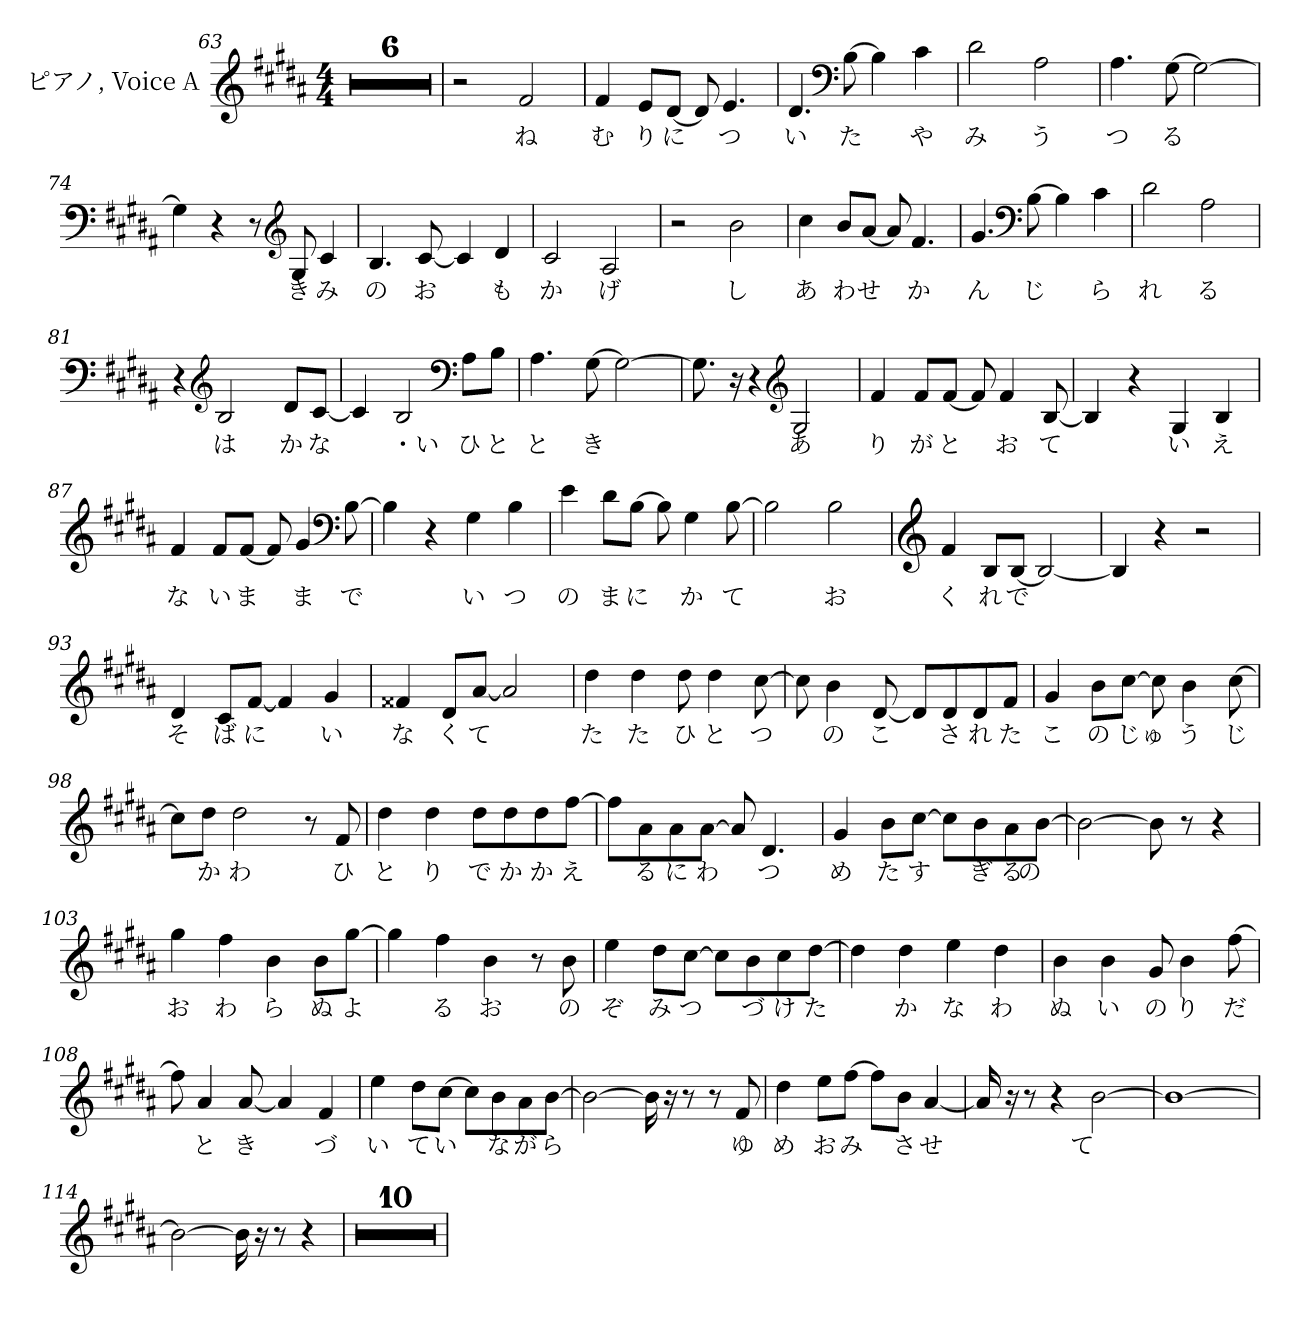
**kern	**text
*part1	*part1
*staff1	*staff1
*I"ピアノ, Voice A	*
*clefG2	*
*k[f#c#g#d#a#]	*
*M4/4	*
=63	=63
1r	.
=64	=64
1r	.
=65	=65
1r	.
=66	=66
1r	.
=67	=67
1r	.
=68	=68
1r	.
!!LO:LB:g=z
=69	=69
2r	.
!	!LO:LY:b
2f#/	ね
=70	=70
!	!LO:LY:b
4f#/	む
!	!LO:LY:b
8e/L	り
!	!LO:LY:b
[8d#/J	に
8d#/]	.
!	!LO:LY:b
4.e/	つ
=71	=71
!	!LO:LY:b
4.d#/	い
*clefF4	*
!	!LO:LY:b
[8B\	た
4B\]	.
!	!LO:LY:b
4c#\	や
=72	=72
!	!LO:LY:b
2d#\	み
!	!LO:LY:b
2A#\	う
=73	=73
!	!LO:LY:b
4.A#\	つ
!	!LO:LY:b
[8G#\	る
2G#\_	.
=74	=74
4G#\]	.
4r	.
8r	.
*clefG2	*
!	!LO:LY:b
8G#/	き
!	!LO:LY:b
4c#/	み
=75	=75
!	!LO:LY:b
4.B/	の
!	!LO:LY:b
[8c#/	お
4c#/]	.
!	!LO:LY:b
4d#/	も
!!LO:LB:g=z
=76	=76
!	!LO:LY:b
2c#/	か
!	!LO:LY:b
2A#/	げ
=77	=77
2r	.
!	!LO:LY:b
2b\	し
=78	=78
!	!LO:LY:b
4cc#\	あ
!	!LO:LY:b
8b/L	わ
!	!LO:LY:b
[8a#/J	せ
8a#/]	.
!	!LO:LY:b
4.f#/	か
=79	=79
!	!LO:LY:b
4.g#/	ん
*clefF4	*
!	!LO:LY:b
[8B\	じ
4B\]	.
!	!LO:LY:b
4c#\	ら
=80	=80
!	!LO:LY:b
2d#\	れ
!	!LO:LY:b
2A#\	る
=81	=81
4r	.
*clefG2	*
!	!LO:LY:b
2B/	は
!	!LO:LY:b
8d#/L	か
!	!LO:LY:b
[8c#/J	な
=82	=82
4c#/]	.
!	!LO:LY:b
2B/	・い
*clefF4	*
!	!LO:LY:b
8A#\L	ひ
!	!LO:LY:b
8B\J	と
!!LO:PB:g=z
=83	=83
!	!LO:LY:b
4.A#\	と
!	!LO:LY:b
[8G#\	き
2G#\_	.
=84	=84
8.G#\]	.
16r	.
4r	.
*clefG2	*
!	!LO:LY:b
2G#/	あ
=85	=85
!	!LO:LY:b
4f#/	り
!	!LO:LY:b
8f#/L	が
!	!LO:LY:b
[8f#/J	と
8f#/]	.
!	!LO:LY:b
4f#/	お
!	!LO:LY:b
[8B/	て
=86	=86
4B/]	.
4r	.
!	!LO:LY:b
4G#/	い
!	!LO:LY:b
4B/	え
=87	=87
!	!LO:LY:b
4f#/	な
!	!LO:LY:b
8f#/L	い
!	!LO:LY:b
[8f#/J	ま
8f#/]	.
!	!LO:LY:b
4g#/	ま
*clefF4	*
!	!LO:LY:b
[8B\	で
=88	=88
4B\]	.
4r	.
!	!LO:LY:b
4G#\	い
!	!LO:LY:b
4B\	つ
!!LO:LB:g=z
=89	=89
!	!LO:LY:b
4e\	の
!	!LO:LY:b
8d#\L	ま
!	!LO:LY:b
[8B\J	に
8B\]	.
!	!LO:LY:b
4G#\	か
!	!LO:LY:b
[8B\	て
=90	=90
2B\]	.
!	!LO:LY:b
2B\	お
=91	=91
*clefG2	*
!	!LO:LY:b
4f#/	く
!	!LO:LY:b
8B/L	れ
!	!LO:LY:b
[8B/J	で
2B/_	.
=92	=92
4B/]	.
4r	.
2r	.
=93	=93
!	!LO:LY:b
4d#/	そ
!	!LO:LY:b
8c#/L	ば
!	!LO:LY:b
[8f#/J	に
4f#/]	.
!	!LO:LY:b
4g#/	い
=94	=94
!	!LO:LY:b
4f##X/	な
!	!LO:LY:b
8d#/L	く
!	!LO:LY:b
[8a#/J	て
2a#/]	.
=95	=95
!	!LO:LY:b
4dd#\	た
!	!LO:LY:b
4dd#\	た
!	!LO:LY:b
8dd#\	ひ
!	!LO:LY:b
4dd#\	と
!	!LO:LY:b
[8cc#\	つ
!!LO:LB:g=z
=96	=96
8cc#\]	.
!	!LO:LY:b
4b\	の
!	!LO:LY:b
[8d#/	こ
8d#/L]	.
!	!LO:LY:b
8d#/	さ
!	!LO:LY:b
8d#/	れ
!	!LO:LY:b
8f#/J	た
=97	=97
!	!LO:LY:b
4g#/	こ
!	!LO:LY:b
8b\L	の
!	!LO:LY:b
[8cc#\J	じゅ
8cc#\]	.
!	!LO:LY:b
4b\	う
!	!LO:LY:b
[8cc#\	じ
=98	=98
8cc#\L]	.
!	!LO:LY:b
8dd#\J	か
!	!LO:LY:b
2dd#\	わ
8r	.
!	!LO:LY:b
8f#/	ひ
=99	=99
!	!LO:LY:b
4dd#\	と
!	!LO:LY:b
4dd#\	り
!	!LO:LY:b
8dd#\L	で
!	!LO:LY:b
8dd#\	か
!	!LO:LY:b
8dd#\	か
!	!LO:LY:b
[8ff#\J	え
=100	=100
8ff#\L]	.
!	!LO:LY:b
8a#\	る
!	!LO:LY:b
8a#\	に
!	!LO:LY:b
[8a#\J	わ
8a#/]	.
!	!LO:LY:b
4.d#/	つ
!!LO:LB:g=z
=101	=101
!	!LO:LY:b
4g#/	め
!	!LO:LY:b
8b\L	た
!	!LO:LY:b
[8cc#\J	す
8cc#\L]	.
!	!LO:LY:b
8b\	ぎ
!	!LO:LY:b
8a#\	る
!	!LO:LY:b
[8b\J	の
=102	=102
2b\_	.
8b\]	.
8r	.
4r	.
=103	=103
!	!LO:LY:b
4gg#\	お
!	!LO:LY:b
4ff#\	わ
!	!LO:LY:b
4b\	ら
!	!LO:LY:b
8b\L	ぬ
!	!LO:LY:b
[8gg#\J	よ
=104	=104
4gg#\]	.
!	!LO:LY:b
4ff#\	る
!	!LO:LY:b
4b\	お
8r	.
!	!LO:LY:b
8b\	の
=105	=105
!	!LO:LY:b
4ee\	ぞ
!	!LO:LY:b
8dd#\L	み
!	!LO:LY:b
[8cc#\J	つ
8cc#\L]	.
!	!LO:LY:b
8b\	づ
!	!LO:LY:b
8cc#\	け
!	!LO:LY:b
[8dd#\J	た
=106	=106
4dd#\]	.
!	!LO:LY:b
4dd#\	か
!	!LO:LY:b
4ee\	な
!	!LO:LY:b
4dd#\	わ
!!LO:LB:g=z
=107	=107
!	!LO:LY:b
4b\	ぬ
!	!LO:LY:b
4b\	い
!	!LO:LY:b
8g#/	の
!	!LO:LY:b
4b\	り
!	!LO:LY:b
[8ff#\	だ
=108	=108
8ff#\]	.
!	!LO:LY:b
4a#/	と
!	!LO:LY:b
[8a#/	き
4a#/]	.
!	!LO:LY:b
4f#/	づ
=109	=109
!	!LO:LY:b
4ee\	い
!	!LO:LY:b
8dd#\L	て
!	!LO:LY:b
[8cc#\J	い
8cc#\L]	.
!	!LO:LY:b
8b\	な
!	!LO:LY:b
8a#\	が
!	!LO:LY:b
[8b\J	ら
=110	=110
2b\_	.
16b\]	.
16r	.
8r	.
8r	.
!	!LO:LY:b
8f#/	ゆ
=111	=111
!	!LO:LY:b
4dd#\	め
!	!LO:LY:b
8ee\L	お
!	!LO:LY:b
[8ff#\J	み
8ff#\L]	.
!	!LO:LY:b
8b\J	さ
!	!LO:LY:b
[4a#/	せ
=112	=112
16a#/]	.
16r	.
8r	.
4r	.
!	!LO:LY:b
[2b\	て
!!LO:LB:g=z
=113	=113
1b_	.
=114	=114
2b\_	.
16b\]	.
16r	.
8r	.
4r	.
=115	=115
1r	.
=116	=116
1r	.
=117	=117
1r	.
=118	=118
1r	.
=119	=119
1r	.
=120	=120
1r	.
=121	=121
1r	.
=122	=122
1r	.
=123	=123
1r	.
=124	=124
1r	.
=	=
*-	*-
